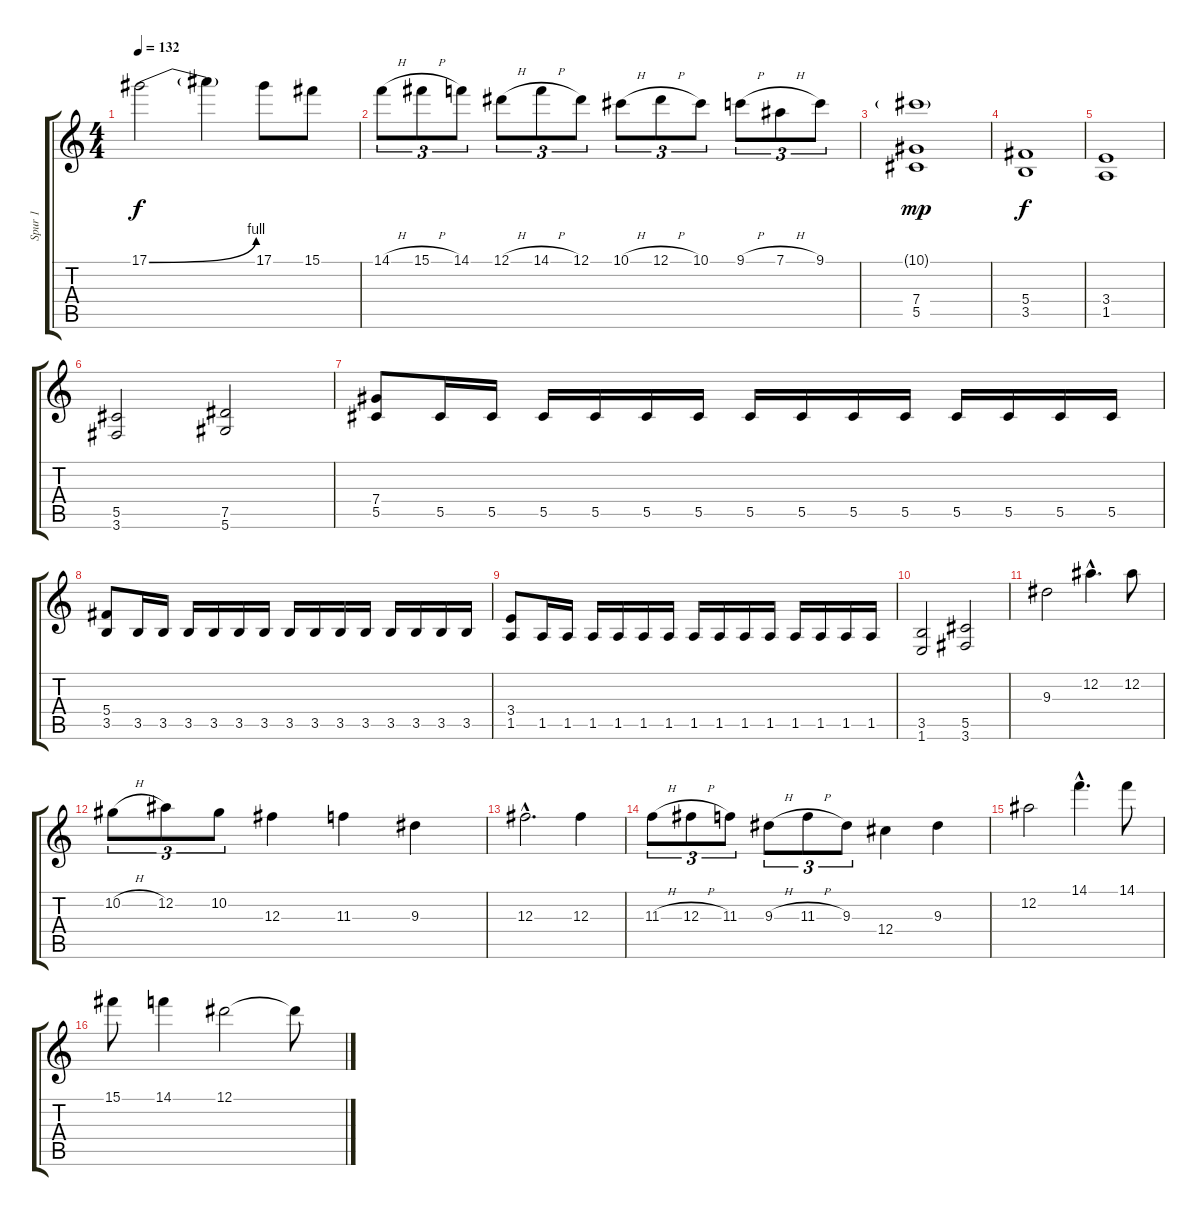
\track ("Spur 1" "Spur 1") {instrument distortionguitar}
\staff {score tabs}
\tuning (Eb4 Bb3 Gb3 Db3 Ab2 Eb2) {hide}
\ts (4 4)
\tempo 132
\clef g2
\ks c
17.1{be (bend 0 0 60 4)}.2{dy f} 17.1{t}.4 17.1.8 15.1.8 |
14.1{h}.8{tu (3 2)} 15.1{h}.8{tu (3 2)} 14.1.8{tu (3 2)} 12.1{h}.8{tu (3 2)} 14.1{h}.8{tu (3 2)} 12.1.8{tu (3 2)} 10.1{h}.8{tu (3 2)} 12.1{h}.8{tu (3 2)} 10.1.8{tu (3 2)} 9.1{h}.8{tu (3 2)} 7.1{h}.8{tu (3 2)} 9.1.8{tu (3 2)} |
(10.1{g} 7.4 5.5).1{dy mp} |
(5.4 3.5).1{dy f} |
(3.4 1.5).1 |
(5.5 3.6).2 (7.5 5.6).2 |
(7.4 5.5).8 5.5.16 5.5.16 5.5.16 5.5.16 5.5.16 5.5.16 5.5.16 5.5.16 5.5.16 5.5.16 5.5.16 5.5.16 5.5.16 5.5.16 |
(5.4 3.5).8 3.5.16 3.5.16 3.5.16 3.5.16 3.5.16 3.5.16 3.5.16 3.5.16 3.5.16 3.5.16 3.5.16 3.5.16 3.5.16 3.5.16 |
(3.4 1.5).8 1.5.16 1.5.16 1.5.16 1.5.16 1.5.16 1.5.16 1.5.16 1.5.16 1.5.16 1.5.16 1.5.16 1.5.16 1.5.16 1.5.16 |
(3.5 1.6).2 (5.5 3.6).2 |
9.3.2 12.2{hac}.4{d} 12.2.8 |
10.2{h}.8{tu (3 2)} 12.2.8{tu (3 2)} 10.2.8{tu (3 2)} 12.3.4 11.3.4 9.3.4 |
12.3{hac}.2{d} 12.3.4 |
11.3{h}.8{tu (3 2)} 12.3{h}.8{tu (3 2)} 11.3.8{tu (3 2)} 9.3{h}.8{tu (3 2)} 11.3{h}.8{tu (3 2)} 9.3.8{tu (3 2)} 12.4.4 9.3.4 |
12.2.2 14.1{hac}.4{d} 14.1.8 |
15.1.8 14.1.4 12.1.2 12.1{t}.8
